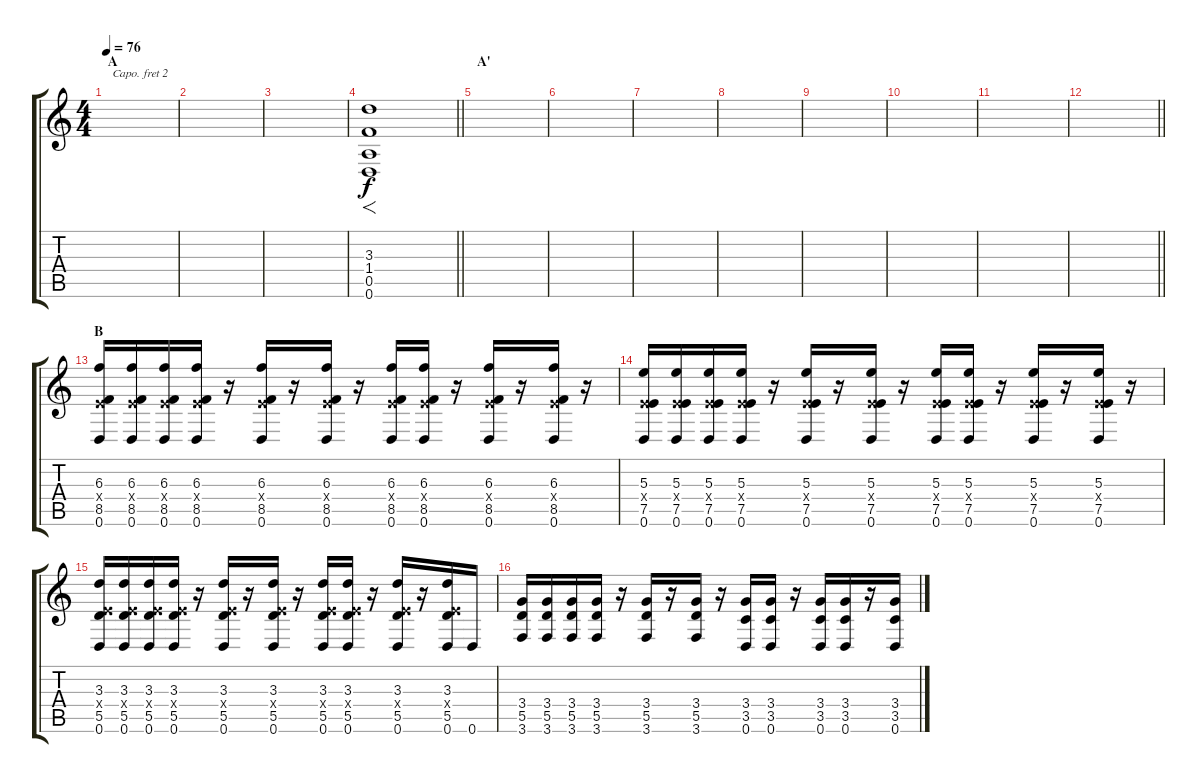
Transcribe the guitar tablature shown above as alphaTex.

\track "" {instrument distortionguitar}
\staff {score tabs}
\capo 2
\tuning (G4 E4 A3 D3 G2 C2) {hide}
\ts (4 4)
\section ("" "A")
\tempo 76
\clef g2
\ks c
|
|
|
\barLineRight lightlight
(3.3 1.4 0.5 0.6).1{f} |
\section ("" "A'")
|
|
|
|
|
|
|
\barLineRight lightlight
|
\section ("" "B")
(6.3 0.4{x} 8.5 0.6).16 (6.3 0.4{x} 8.5 0.6).16 (6.3 0.4{x} 8.5 0.6).16 (6.3 0.4{x} 8.5 0.6).16 r.16 (6.3 0.4{x} 8.5 0.6).16 r.16 (6.3 0.4{x} 8.5 0.6).16 r.16 (6.3 0.4{x} 8.5 0.6).16 (6.3 0.4{x} 8.5 0.6).16 r.16 (6.3 0.4{x} 8.5 0.6).16 r.16 (6.3 0.4{x} 8.5 0.6).16 r.16 |
(5.3 0.4{x} 7.5 0.6).16 (5.3 0.4{x} 7.5 0.6).16 (5.3 0.4{x} 7.5 0.6).16 (5.3 0.4{x} 7.5 0.6).16 r.16 (5.3 0.4{x} 7.5 0.6).16 r.16 (5.3 0.4{x} 7.5 0.6).16 r.16 (5.3 0.4{x} 7.5 0.6).16 (5.3 0.4{x} 7.5 0.6).16 r.16 (5.3 0.4{x} 7.5 0.6).16 r.16 (5.3 0.4{x} 7.5 0.6).16 r.16 |
(3.3 0.4{x} 5.5 0.6).16 (3.3 0.4{x} 5.5 0.6).16 (3.3 0.4{x} 5.5 0.6).16 (3.3 0.4{x} 5.5 0.6).16 r.16 (3.3 0.4{x} 5.5 0.6).16 r.16 (3.3 0.4{x} 5.5 0.6).16 r.16 (3.3 0.4{x} 5.5 0.6).16 (3.3 0.4{x} 5.5 0.6).16 r.16 (3.3 0.4{x} 5.5 0.6).16 r.16 (3.3 0.4{x} 5.5 0.6).16 0.6.16 |
(3.4 5.5 3.6).16 (3.4 5.5 3.6).16 (3.4 5.5 3.6).16 (3.4 5.5 3.6).16 r.16 (3.4 5.5 3.6).16 r.16 (3.4 5.5 3.6).16 r.16 (3.4 3.5 0.6).16 (3.4 3.5 0.6).16 r.16 (3.4 3.5 0.6).16 (3.4 3.5 0.6).16 r.16 (3.4 3.5 0.6).16
